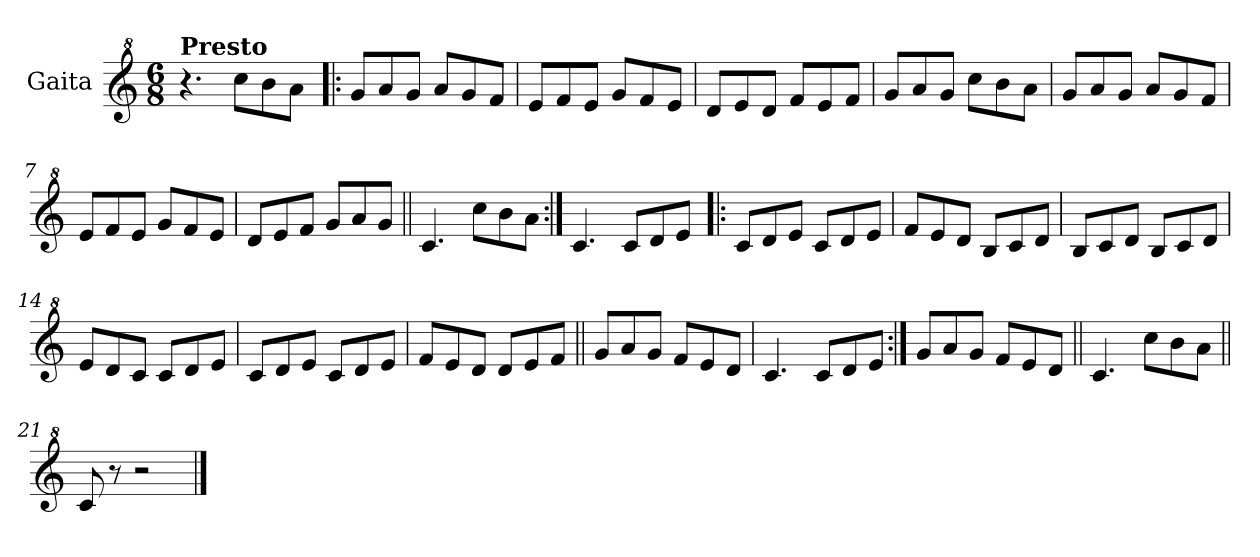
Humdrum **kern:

**kern
*part1
*staff1
*I"Gaita
*clefG^2
*k[]
*M6/8
=1
!LO:TX:a:B:t=Presto
4.r
8ccc\L
8bb\
8aa\J
=2!|:
8gg/L
8aa/
8gg/J
8aa/L
8gg/
8ff/J
=3
8ee/L
8ff/
8ee/J
8gg/L
8ff/
8ee/J
=4
8dd/L
8ee/
8dd/J
8ff/L
8ee/
8ff/J
=5
8gg/L
8aa/
8gg/J
8ccc\L
8bb\
8aa\J
=6
8gg/L
8aa/
8gg/J
8aa/L
8gg/
8ff/J
=7
8ee/L
8ff/
8ee/J
8gg/L
8ff/
8ee/J
!!LO:LB:g=z
=8
8dd/L
8ee/
8ff/J
8gg/L
8aa/
8gg/J
=9||
4.cc/
8ccc\L
8bb\
8aa\J
=10:|!
4.cc/
8cc/L
8dd/
8ee/J
=11!|:
8cc/L
8dd/
8ee/J
8cc/L
8dd/
8ee/J
=12
8ff/L
8ee/
8dd/J
8b/L
8cc/
8dd/J
=13
8b/L
8cc/
8dd/J
8b/L
8cc/
8dd/J
=14
8ee/L
8dd/
8cc/J
8cc/L
8dd/
8ee/J
!!LO:LB:g=z
=15
8cc/L
8dd/
8ee/J
8cc/L
8dd/
8ee/J
=16
8ff/L
8ee/
8dd/J
8dd/L
8ee/
8ff/J
=17||
8gg/L
8aa/
8gg/J
8ff/L
8ee/
8dd/J
=18
4.cc/
8cc/L
8dd/
8ee/J
=19:|!
8gg/L
8aa/
8gg/J
8ff/L
8ee/
8dd/J
=20||
4.cc/
8ccc\L
8bb\
8aa\J
=21||
8cc/
8r
2r
==
*-
